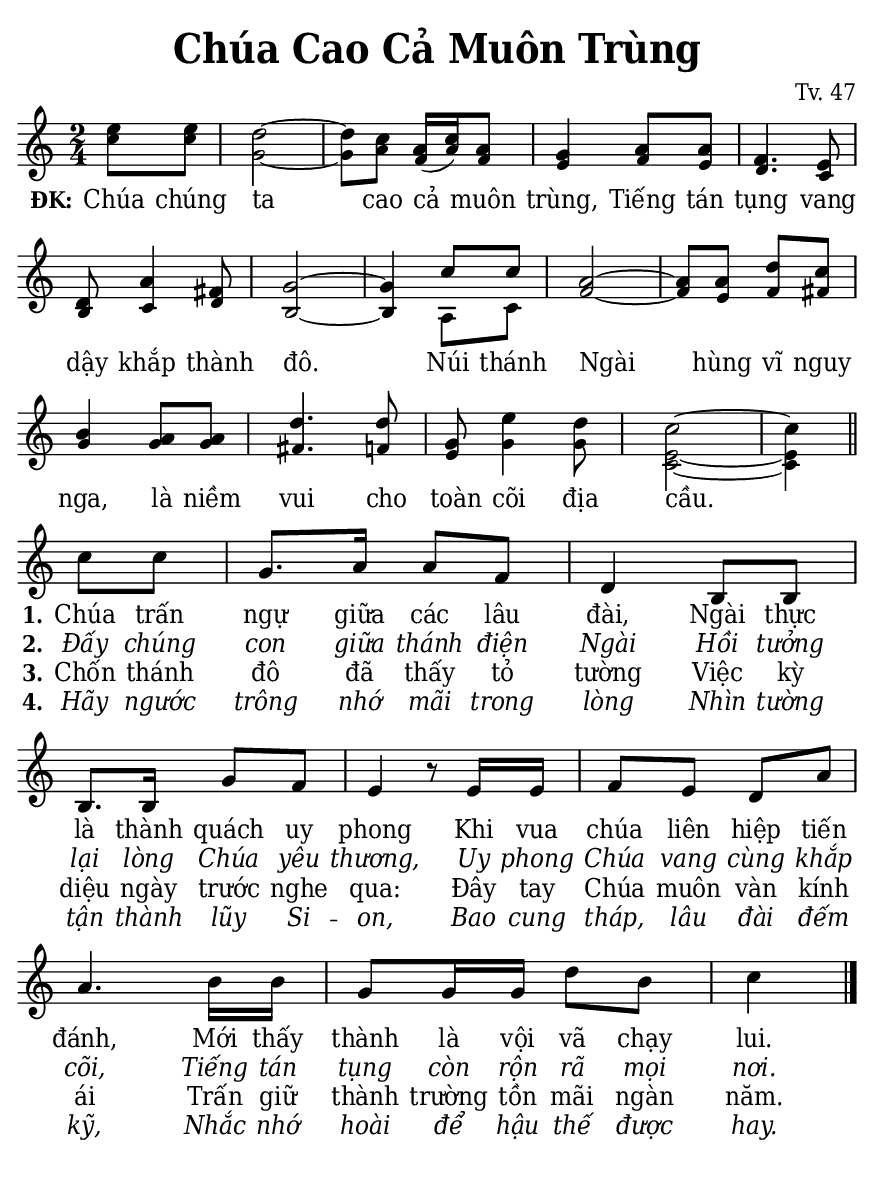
% Cài đặt chung\
\version "2.22.1"
\include "english.ly"

\header {
  title = \markup { \fontsize #1 "Chúa Cao Cả Muôn Trùng" }
  composer = "Tv. 47"
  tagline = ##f
}

% Nhạc phiên khúc
nhacPhienKhucSop = \relative c'' {
  \partial 4 e8 e |
  d2 ~ |
  d8 c a16 (c) a8 |
  g4 a8 a |
  f4. e8 |
  d a'4 fs8 |
  g2 ~ |
  g4 c8 c |
  a2 ~ |
  a8 a d c |
  b4 a8 a |
  d4. d8 |
  g, e'4 d8 |
  \stemDown c2 ~ |
  c4 \bar "||" \break
  \stemNeutral
  
  c8 c |
  g8. a16 a8 f |
  d4 b8 b |
  b8. b16 g'8 f |
  e4 r8 e16 e |
  f8 e d a' |
  a4. b16 b |
  g8 g16 g d'8 b |
  c4 \bar "|."
}

nhacPhienKhucAlto = \relative c'' {
  c8 c |
  g2 ~ |
  g8 a f16 (a) f8 |
  e4 f8 e |
  d4. c8 |
  b c4 d8 |
  b2 ~ |
  b4 a8 [c] |
  f2 ~ |
  f8 e f fs |
  g4 g8 g |
  fs4. f!8 |
  e g4 g8 |
  <e c>2 ~ |
  <e c>4
}

% Lời phiên khúc
loiPhienKhucSop = \lyrics {
  \set stanza = "ĐK:"
  Chúa chúng ta cao cả muôn trùng,
  Tiếng tán tụng vang dậy khắp thành đô.
  Núi thánh Ngài hùng vĩ nguy nga,
  là niềm vui cho toàn cõi địa cầu.
  <<
    {
      \set stanza = "1."
      Chúa trấn ngự giữa các lâu đài,
      Ngài thực là thành quách uy phong
      Khi vua chúa liên hiệp tiến đánh,
      Mới thấy thành là vội vã chạy lui.
    }
    \new Lyrics {
	    \set associatedVoice = "beSop"
	    \set stanza = "2."
      \override Lyrics.LyricText.font-shape = #'italic
	    Đấy chúng con giữa thánh điện Ngài
	    Hồi tưởng lại lòng Chúa yêu thương,
	    Uy phong Chúa vang cùng khắp cõi,
	    Tiếng tán tụng còn rộn rã mọi nơi.
    }
    \new Lyrics {
	    \set associatedVoice = "beSop"
	    \set stanza = "3."
	    Chốn thánh đô đã thấy tỏ tường
	    Việc kỳ diệu ngày trước nghe qua:
	    Đây tay Chúa muôn vàn kính ái
	    Trấn giữ thành trường tồn mãi ngàn năm.
    }
    \new Lyrics {
	    \set associatedVoice = "beSop"
	    \set stanza = "4."
      \override Lyrics.LyricText.font-shape = #'italic
	    Hãy ngước trông nhớ mãi trong lòng
	    Nhìn tường tận thành lũy Si -- on,
	    Bao cung tháp, lâu đài đếm kỹ,
	    Nhắc nhớ hoài để hậu thế được hay.
    }
  >>
}

% Dàn trang
\paper {
  #(set-paper-size "a5")
  top-margin = 3\mm
  bottom-margin = 3\mm
  left-margin = 3\mm
  right-margin = 3\mm
  indent = #0
  #(define fonts
	 (make-pango-font-tree "Deja Vu Serif Condensed"
	 		       "Deja Vu Serif Condensed"
			       "Deja Vu Serif Condensed"
			       (/ 20 20)))
  print-page-number = ##f
  system-system-spacing = #'((basic-distance . 0.1) (padding . 2))
}

TongNhip = {
  \key c \major \time 2/4
  \set Timing.beamExceptions = #'()
  \set Timing.baseMoment = #(ly:make-moment 1/4)
}

% Đổi kích thước nốt cho bè phụ
notBePhu =
#(define-music-function (font-size music) (number? ly:music?)
   (for-some-music
     (lambda (m)
       (if (music-is-of-type? m 'rhythmic-event)
           (begin
             (set! (ly:music-property m 'tweaks)
                   (cons `(font-size . ,font-size)
                         (ly:music-property m 'tweaks)))
             #t)
           #f))
     music)
   music)

\score {
  \new ChoirStaff <<
    \new Staff \with {
        \consists "Merge_rests_engraver"
        printPartCombineTexts = ##f
      }
      <<
      \new Voice \TongNhip \partCombine 
        \nhacPhienKhucSop
        \notBePhu -1 { \nhacPhienKhucAlto }
      \new NullVoice = beSop \nhacPhienKhucSop
      \new Lyrics \lyricsto beSop \loiPhienKhucSop
      >>
  >>
  \layout {
    \override Lyrics.LyricSpace.minimum-distance = #1
    \override Score.BarNumber.break-visibility = ##(#f #f #f)
    \override Score.SpacingSpanner.uniform-stretching = ##t
  } 
}
